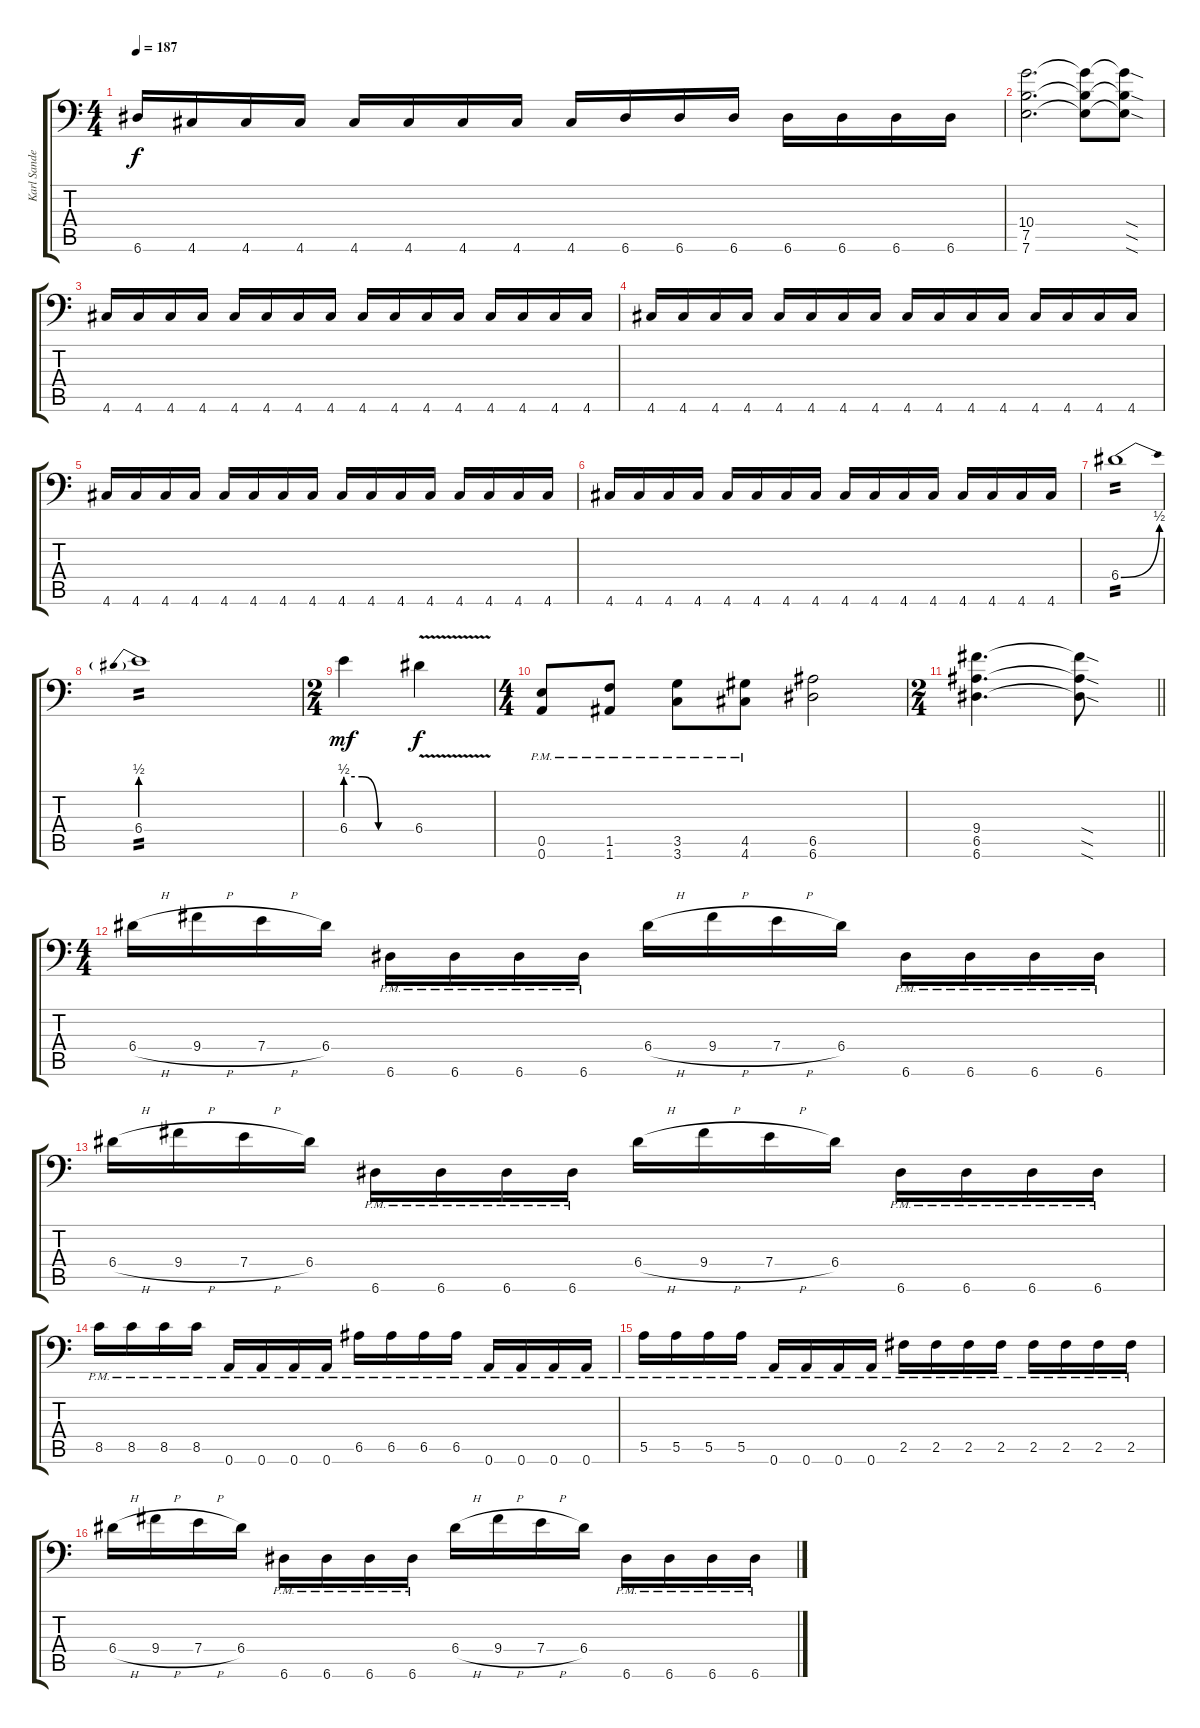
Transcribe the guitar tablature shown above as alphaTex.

\track ("Karl Sanders" "Karl Sande") {instrument distortionguitar}
\staff {score tabs}
\tuning (B3 Gb3 D3 A2 E2 A1) {hide}
\ts (4 4)
\tempo 187
\clef f4
\ks c
6.6.16{dy f} 4.6.16 4.6.16 4.6.16 4.6.16 4.6.16 4.6.16 4.6.16 4.6.16 6.6.16 6.6.16 6.6.16 6.6.16 6.6.16 6.6.16 6.6.16 |
(10.4 7.5 7.6).2{d} (10.4{t} 7.5{t} 7.6{t}).8 (10.4{sod t} 7.5{sod t} 7.6{sod t}).8 |
4.6.16 4.6.16 4.6.16 4.6.16 4.6.16 4.6.16 4.6.16 4.6.16 4.6.16 4.6.16 4.6.16 4.6.16 4.6.16 4.6.16 4.6.16 4.6.16 |
4.6.16 4.6.16 4.6.16 4.6.16 4.6.16 4.6.16 4.6.16 4.6.16 4.6.16 4.6.16 4.6.16 4.6.16 4.6.16 4.6.16 4.6.16 4.6.16 |
4.6.16 4.6.16 4.6.16 4.6.16 4.6.16 4.6.16 4.6.16 4.6.16 4.6.16 4.6.16 4.6.16 4.6.16 4.6.16 4.6.16 4.6.16 4.6.16 |
4.6.16 4.6.16 4.6.16 4.6.16 4.6.16 4.6.16 4.6.16 4.6.16 4.6.16 4.6.16 4.6.16 4.6.16 4.6.16 4.6.16 4.6.16 4.6.16 |
6.4{be (bend 0 0 60 2)}.1{tp 2} |
6.4{be (prebend 0 2 60 2)}.1{tp 2} |
\ts (2 4)
6.4{be (custom 0 2 15 2 30 0 60 0)}.4{dy mf} 6.4{v}.4{dy f} |
\ts (4 4)
(0.5{pm} 0.6{pm}).8 (1.5{pm} 1.6{pm}).8 (3.5{pm} 3.6{pm}).8 (4.5{pm} 4.6{pm}).8 (6.5 6.6).2 |
\ts (2 4)
\barLineRight lightlight
(9.4 6.5 6.6).4{d} (9.4{sod t} 6.5{sod t} 6.6{sod t}).8 |
\ts (4 4)
\section ("" "")
6.4{h}.16 9.4{h}.16 7.4{h}.16 6.4.16 6.6{pm}.16 6.6{pm}.16 6.6{pm}.16 6.6{pm}.16 6.4{h}.16 9.4{h}.16 7.4{h}.16 6.4.16 6.6{pm}.16 6.6{pm}.16 6.6{pm}.16 6.6{pm}.16 |
6.4{h}.16 9.4{h}.16 7.4{h}.16 6.4.16 6.6{pm}.16 6.6{pm}.16 6.6{pm}.16 6.6{pm}.16 6.4{h}.16 9.4{h}.16 7.4{h}.16 6.4.16 6.6{pm}.16 6.6{pm}.16 6.6{pm}.16 6.6{pm}.16 |
8.5{pm}.16 8.5{pm}.16 8.5{pm}.16 8.5{pm}.16 0.6{pm}.16 0.6{pm}.16 0.6{pm}.16 0.6{pm}.16 6.5{pm}.16 6.5{pm}.16 6.5{pm}.16 6.5{pm}.16 0.6{pm}.16 0.6{pm}.16 0.6{pm}.16 0.6{pm}.16 |
5.5{pm}.16 5.5{pm}.16 5.5{pm}.16 5.5{pm}.16 0.6{pm}.16 0.6{pm}.16 0.6{pm}.16 0.6{pm}.16 2.5{pm}.16 2.5{pm}.16 2.5{pm}.16 2.5{pm}.16 2.5{pm}.16 2.5{pm}.16 2.5{pm}.16 2.5{pm}.16 |
6.4{h}.16 9.4{h}.16 7.4{h}.16 6.4.16 6.6{pm}.16 6.6{pm}.16 6.6{pm}.16 6.6{pm}.16 6.4{h}.16 9.4{h}.16 7.4{h}.16 6.4.16 6.6{pm}.16 6.6{pm}.16 6.6{pm}.16 6.6{pm}.16
